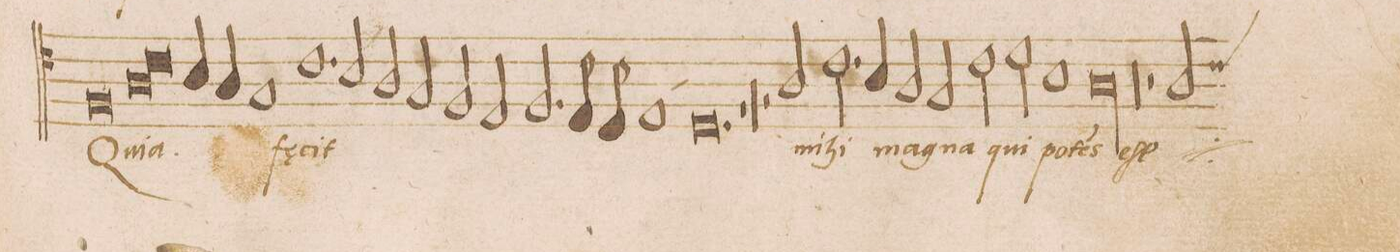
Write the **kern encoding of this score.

**kern	**text
*I"TENOR	*
*clefC4	*
*k[]	*
*met(c|)	*
*M2/1	*
0F	Qu-
=43	=43
*lig	*
*col	*
0A	-ia.
=44	=44
1.c	.
*Xlig	*
*Xcol	*
4B/	.
4A/	.
=45	=45
1G	fe-
1.c	-cit
=46	=46
2B/	.
2A/	.
2G/	.
=47	=47
2F/	.
2E/	.
2.F/	me-
8E/	.
8D/	.
=48	=48
1E	.
0.D	o
=49	=49
=50	=50
0r	.
=51	=51
0r	.
=52	=52
1r	.
2r	.
2A/	mi-
=53	=53
2.c\	-hi
4B/	mag-
2A/	-na
2G/	qui
=54	=54
2c\	.
2d\	po-
1B	-te(n)s
=55	=55
00A	eſt
=56	=56
=57	=57
0r	.
=58	=58
0r	.
=59	=59
*	*ij
2r	.
2A/	mi-
*custos:c	*
*-	*-
